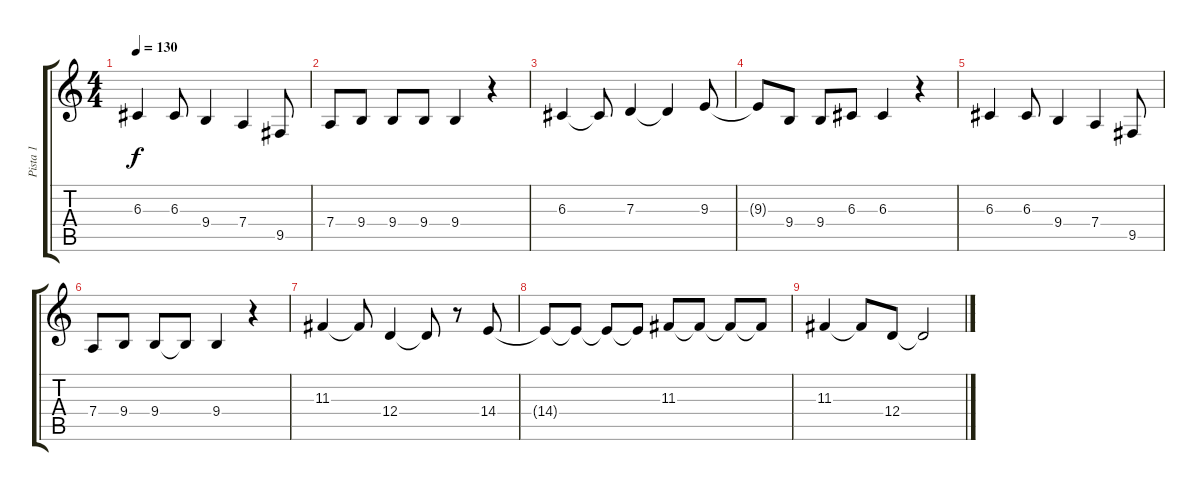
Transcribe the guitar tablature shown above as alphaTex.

\track ("Pista 1" "Pista 1") {instrument violin}
\staff {score tabs}
\tuning (E4 B3 G3 D3 A2 E2) {hide}
\ts (4 4)
\tempo 130
\clef g2
\ks c
6.3.4{dy f} 6.3.8 9.4.4 7.4.4 9.5.8 |
7.4.8 9.4.8 9.4.8 9.4.8 9.4.4 r.4 |
6.3.4 6.3{t}.8 7.3.4 7.3{t}.4 9.3.8 |
9.3{t}.8 9.4.8 9.4.8 6.3.8 6.3.4 r.4 |
6.3.4 6.3.8 9.4.4 7.4.4 9.5.8 |
7.4.8 9.4.8 9.4.8 9.4{t}.8 9.4.4 r.4 |
11.3.4 11.3{t}.8 12.4.4 12.4{t}.8 r.8 14.4.8 |
14.4{t}.8 14.4{t}.8 14.4{t}.8 14.4{t}.8 11.3.8 11.3{t}.8 11.3{t}.8 11.3{t}.8 |
11.3.4 11.3{t}.8 12.4.8 12.4{t}.2
